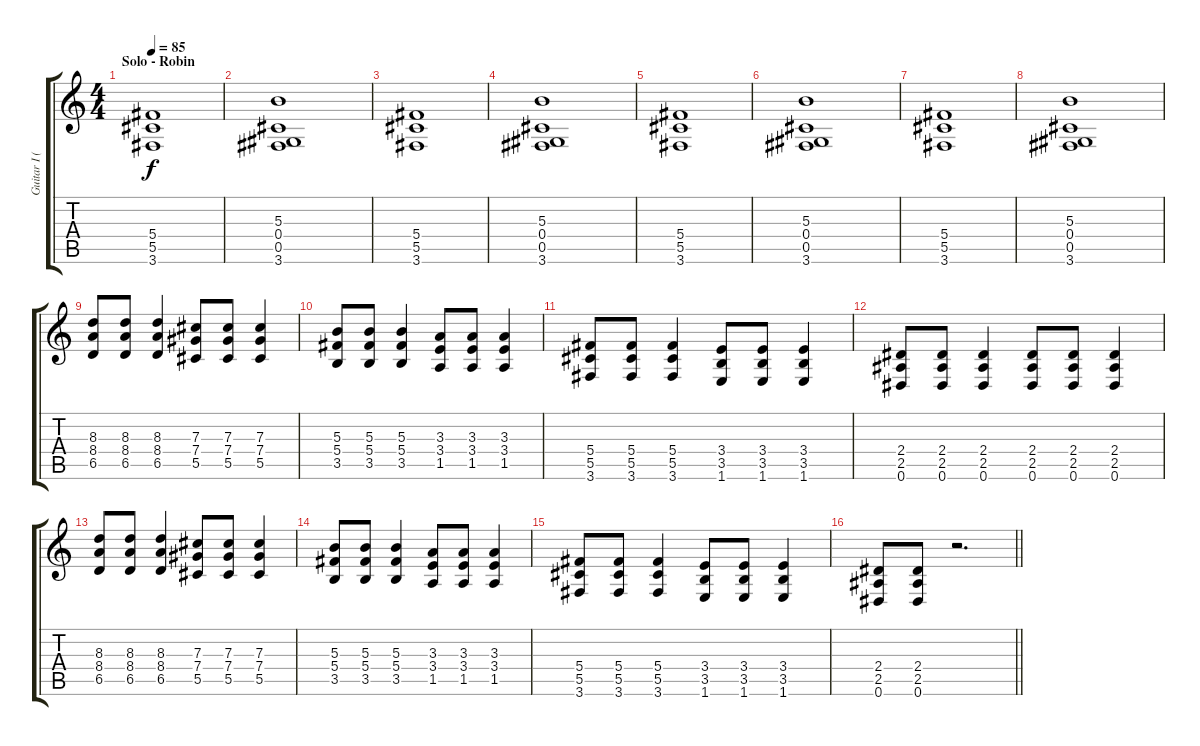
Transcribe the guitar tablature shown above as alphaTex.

\track ("Guitar I (Richard Fortus)" "Guitar I (") {instrument distortionguitar}
\staff {score tabs}
\tuning (Eb4 Bb3 Gb3 Db3 Ab2 Eb2) {hide}
\ts (4 4)
\section ("" "Solo - Robin")
\tempo 85
\clef g2
\ks c
(5.4 5.5 3.6).1{dy f volume 10} |
(5.3 0.4 0.5 3.6).1 |
(5.4 5.5 3.6).1 |
(5.3 0.4 0.5 3.6).1 |
(5.4 5.5 3.6).1 |
(5.3 0.4 0.5 3.6).1 |
(5.4 5.5 3.6).1 |
(5.3 0.4 0.5 3.6).1 |
(8.3 8.4 6.5).8 (8.3 8.4 6.5).8 (8.3 8.4 6.5).4 (7.3 7.4 5.5).8 (7.3 7.4 5.5).8 (7.3 7.4 5.5).4 |
(5.3 5.4 3.5).8 (5.3 5.4 3.5).8 (5.3 5.4 3.5).4 (3.3 3.4 1.5).8 (3.3 3.4 1.5).8 (3.3 3.4 1.5).4 |
(5.4 5.5 3.6).8 (5.4 5.5 3.6).8 (5.4 5.5 3.6).4 (3.4 3.5 1.6).8 (3.4 3.5 1.6).8 (3.4 3.5 1.6).4 |
(2.4 2.5 0.6).8 (2.4 2.5 0.6).8 (2.4 2.5 0.6).4 (2.4 2.5 0.6).8 (2.4 2.5 0.6).8 (2.4 2.5 0.6).4 |
(8.3 8.4 6.5).8 (8.3 8.4 6.5).8 (8.3 8.4 6.5).4 (7.3 7.4 5.5).8 (7.3 7.4 5.5).8 (7.3 7.4 5.5).4 |
(5.3 5.4 3.5).8 (5.3 5.4 3.5).8 (5.3 5.4 3.5).4 (3.3 3.4 1.5).8 (3.3 3.4 1.5).8 (3.3 3.4 1.5).4 |
(5.4 5.5 3.6).8 (5.4 5.5 3.6).8 (5.4 5.5 3.6).4 (3.4 3.5 1.6).8 (3.4 3.5 1.6).8 (3.4 3.5 1.6).4 |
\barLineRight lightlight
(2.4 2.5 0.6).8 (2.4 2.5 0.6).8 r.2{d}
